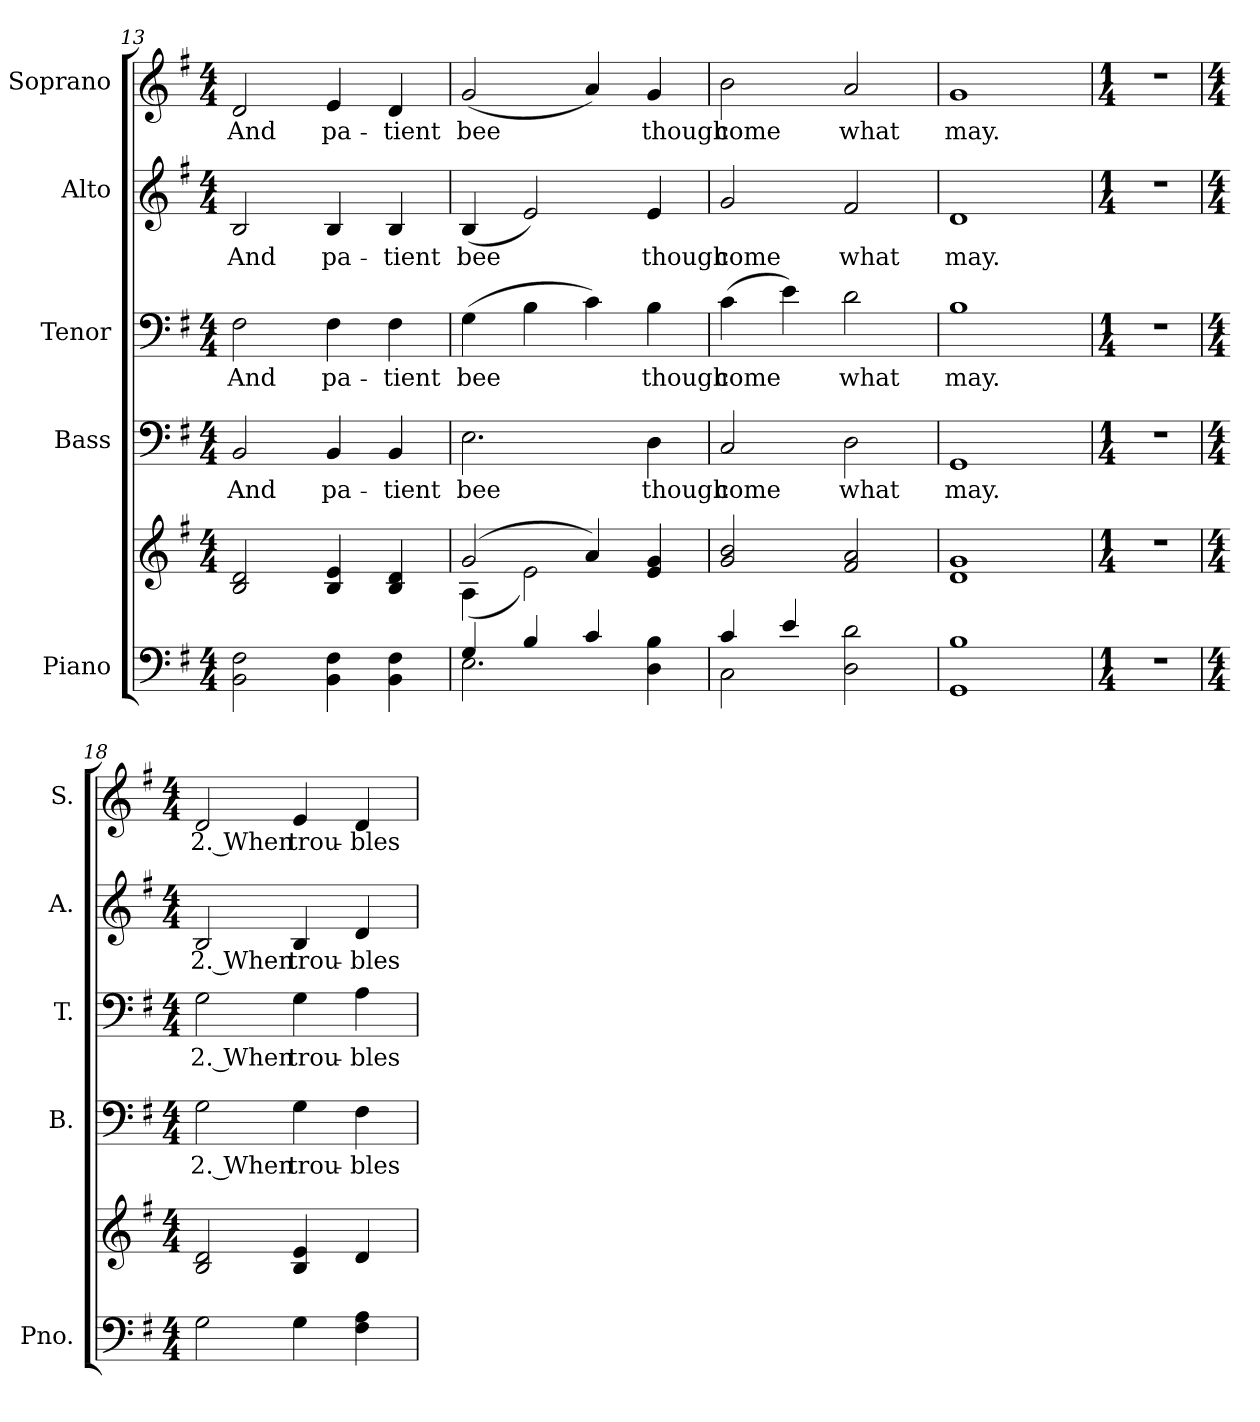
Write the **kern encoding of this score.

**kern	**kern	**kern	**text	**kern	**text	**kern	**text	**kern	**text
*part5	*part5	*part4	*part4	*part3	*part3	*part2	*part2	*part1	*part1
*staff6	*staff5	*staff4	*staff4	*staff3	*staff3	*staff2	*staff2	*staff1	*staff1
*I"Piano	*	*I"Bass	*	*I"Tenor	*	*I"Alto	*	*I"Soprano	*
*I'Pno.	*	*I'B.	*	*I'T.	*	*I'A.	*	*I'S.	*
!!LO:PB:g=z
*clefF4	*clefG2	*clefF4	*	*clefF4	*	*clefG2	*	*clefG2	*
*k[f#]	*k[f#]	*k[f#]	*	*k[f#]	*	*k[f#]	*	*k[f#]	*
*G:	*G:	*G:	*	*G:	*	*G:	*	*G:	*
*M4/4	*M4/4	*M4/4	*	*M4/4	*	*M4/4	*	*M4/4	*
=13	=13	=13	=13	=13	=13	=13	=13	=13	=13
!	!	!	!LO:LY:b:color=#000000	!	!	!	!	!	!
!	!	!	!	!	!LO:LY:b:color=#000000	!	!	!	!
!	!	!	!	!	!	!	!LO:LY:b:color=#000000	!	!
!	!	!	!	!	!	!	!	!	!LO:LY:b:color=#000000
2BBi\ 2F#i	2Bi/ 2di	2BBi/	And	2F#i\	And	2Bi/	And	2di/	And
!	!	!	!LO:LY:b:color=#000000	!	!	!	!	!	!
!	!	!	!	!	!LO:LY:b:color=#000000	!	!	!	!
!	!	!	!	!	!	!	!LO:LY:b:color=#000000	!	!
!	!	!	!	!	!	!	!	!	!LO:LY:b:color=#000000
4BBi\ 4F#i	4Bi/ 4ei	4BBi/	pa-	4F#i\	pa-	4Bi/	pa-	4ei/	pa-
!	!	!	!LO:LY:b:color=#000000	!	!	!	!	!	!
!	!	!	!	!	!LO:LY:b:color=#000000	!	!	!	!
!	!	!	!	!	!	!	!LO:LY:b:color=#000000	!	!
!	!	!	!	!	!	!	!	!	!LO:LY:b:color=#000000
4BBi\ 4F#i	4Bi/ 4di	4BBi/	-tient	4F#i\	-tient	4Bi/	-tient	4di/	-tient
=14	=14	=14	=14	=14	=14	=14	=14	=14	=14
*^	*^	*	*	*	*	*	*	*	*
!	!	!	!	!	!LO:LY:b:color=#000000	!	!	!	!	!	!
!	!	!	!	!	!	!	!LO:LY:b:color=#000000	!	!	!	!
!	!	!	!	!	!	!	!	!	!LO:LY:b:color=#000000	!	!
!	!	!	!	!	!	!	!	!	!	!	!LO:LY:b:color=#000000
4Gi/	2.Ei\	(2gi/	(4Ai\	2.Ei\	bee	(4Gi\	bee	(4Bi/	bee	(2gi/	bee
4Bi/	.	.	2ei\)	.	.	4Bi\	.	2ei/)	.	.	.
4ci/	.	4ai/)	.	.	.	4ci\)	.	.	.	4ai/)	.
!	!	!	!	!	!LO:LY:b:color=#000000	!	!	!	!	!	!
!	!	!	!	!	!	!	!LO:LY:b:color=#000000	!	!	!	!
!	!	!	!	!	!	!	!	!	!LO:LY:b:color=#000000	!	!
!	!	!	!	!	!	!	!	!	!	!	!LO:LY:b:color=#000000
4Di\ 4Bi	4ryy	4ei/ 4gi	4ryy	4Di\	though	4Bi\	though	4ei/	though	4gi/	though
*	*	*v	*v	*	*	*	*	*	*	*	*
=15	=15	=15	=15	=15	=15	=15	=15	=15	=15	=15
*	*	*^	*	*	*	*	*	*	*	*
!	!	!	!	!	!LO:LY:b:color=#000000	!	!	!	!	!	!
*	*	*v	*v	*	*	*	*	*	*	*	*
*	*	*^	*	*	*	*	*	*	*	*
!	!	!	!	!	!	!	!LO:LY:b:color=#000000	!	!	!	!
*	*	*v	*v	*	*	*	*	*	*	*	*
*	*	*^	*	*	*	*	*	*	*	*
!	!	!	!	!	!	!	!	!	!LO:LY:b:color=#000000	!	!
*	*	*v	*v	*	*	*	*	*	*	*	*
*	*	*^	*	*	*	*	*	*	*	*
!	!	!	!	!	!	!	!	!	!	!	!LO:LY:b:color=#000000
*	*	*v	*v	*	*	*	*	*	*	*	*
4ci/	2Ci\	2gi/ 2bi	2Ci/	come	(4ci\	come	2gi/	come	2bi\	come
4ei/	.	.	.	.	4ei\)	.	.	.	.	.
!	!	!	!	!LO:LY:b:color=#000000	!	!	!	!	!	!
!	!	!	!	!	!	!LO:LY:b:color=#000000	!	!	!	!
!	!	!	!	!	!	!	!	!LO:LY:b:color=#000000	!	!
!	!	!	!	!	!	!	!	!	!	!LO:LY:b:color=#000000
2Di\ 2di	2ryy	2f#i/ 2ai	2Di\	what	2di\	what	2f#i/	what	2ai/	what
*v	*v	*	*	*	*	*	*	*	*	*
!!LO:PB:g=z
=16	=16	=16	=16	=16	=16	=16	=16	=16	=16
*^	*	*	*	*	*	*	*	*	*
!	!	!	!	!LO:LY:b:color=#000000	!	!	!	!	!	!
*v	*v	*	*	*	*	*	*	*	*	*
*^	*	*	*	*	*	*	*	*	*
!	!	!	!	!	!	!LO:LY:b:color=#000000	!	!	!	!
*v	*v	*	*	*	*	*	*	*	*	*
*^	*	*	*	*	*	*	*	*	*
!	!	!	!	!	!	!	!	!LO:LY:b:color=#000000	!	!
*v	*v	*	*	*	*	*	*	*	*	*
*^	*	*	*	*	*	*	*	*	*
!	!	!	!	!	!	!	!	!	!	!LO:LY:b:color=#000000
*v	*v	*	*	*	*	*	*	*	*	*
1GGi 1Bi	1di 1gi	1GGi	may.	1Bi	may.	1di	may.	1gi	may.
=17	=17	=17	=17	=17	=17	=17	=17	=17	=17
*M1/4	*M1/4	*M1/4	*	*M1/4	*	*M1/4	*	*M1/4	*
!LO:N:vis=1	!LO:N:vis=1	!LO:N:vis=1	!	!LO:N:vis=1	!	!LO:N:vis=1	!	!LO:N:vis=1	!
4r	4r	4r	.	4r	.	4r	.	4r	.
=18	=18	=18	=18	=18	=18	=18	=18	=18	=18
*M4/4	*M4/4	*M4/4	*	*M4/4	*	*M4/4	*	*M4/4	*
!	!	!	!LO:LY:b:color=#000000	!	!	!	!	!	!
!	!	!	!	!	!LO:LY:b:color=#000000	!	!	!	!
!	!	!	!	!	!	!	!LO:LY:b:color=#000000	!	!
!	!	!	!	!	!	!	!	!	!LO:LY:b:color=#000000
2Gi\	2Bi/ 2di	2Gi\	2. When	2Gi\	2. When	2Bi/	2. When	2di/	2. When
!	!	!	!LO:LY:b:color=#000000	!	!	!	!	!	!
!	!	!	!	!	!LO:LY:b:color=#000000	!	!	!	!
!	!	!	!	!	!	!	!LO:LY:b:color=#000000	!	!
!	!	!	!	!	!	!	!	!	!LO:LY:b:color=#000000
4Gi\	4Bi/ 4ei	4Gi\	trou-	4Gi\	trou-	4Bi/	trou-	4ei/	trou-
!	!	!	!LO:LY:b:color=#000000	!	!	!	!	!	!
!	!	!	!	!	!LO:LY:b:color=#000000	!	!	!	!
!	!	!	!	!	!	!	!LO:LY:b:color=#000000	!	!
!	!	!	!	!	!	!	!	!	!LO:LY:b:color=#000000
4F#i\ 4Ai	4di/	4F#i\	-bles	4Ai\	-bles	4di/	-bles	4di/	-bles
=	=	=	=	=	=	=	=	=	=
*-	*-	*-	*-	*-	*-	*-	*-	*-	*-
